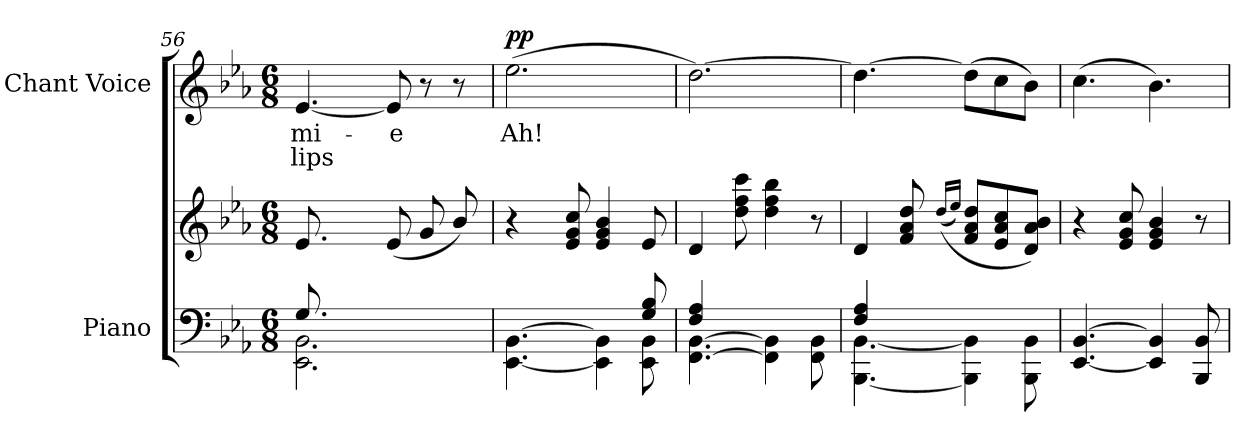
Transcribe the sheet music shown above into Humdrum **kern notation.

**kern	**kern	**kern	**text	**text	**dynam
*part2	*part2	*part1	*part1	*part1	*part1
*staff3	*staff2	*staff1	*staff1	*staff1	*staff1
*I"Piano	*	*I"Chant Voice	*	*	*
*I'Pno	*	*	*	*	*
*clefF4	*clefG2	*clefG2	*	*	*
*k[b-e-a-]	*k[b-e-a-]	*k[b-e-a-]	*	*	*
*M6/8	*M6/8	*M6/8	*	*	*
=56	=56	=56	=56	=56	=56
*^	*	*	*	*	*
*	*^	*	*	*	*	*
!	!	!	!	!	!LO:LY:b	!LO:LY:b	!
8.ryy	8.G/	2.EE-\ 2.BB-\	8.e-/L	[4.e-/	mi-	lips	.
16G/K	2ryy	.	8.ryy	.	.	.	.
8B-/J	.	.	.	.	.	.	.
!	!	!	!	!	!LO:LY:b	!	!
4.ryy	.	.	(<8e-/L	8e-/]	-e	.	.
.	.	.	8g/	8r	.	.	.
.	.	.	8b-/J)	8r	.	.	.
.	16ryy	.	.	.	.	.	.
*v	*v	*v	*	*	*	*	*
!!LO:LB:g=z
=57	=57	=57	=57	=57	=57
*	*	*MM144	*	*	*
*^	*	*	*	*	*
!	!	!	!	!LO:LY:b	!	!LO:DY:a
[4.EE-\ [4.BB-\	8ryy	4r	(>2.ee-\	Ah!	.	pp
*v	*v	*	*	*	*	*
.	8e-/ 8g/ 8cc/	.	.	.	.
4EE-\] 4BB-\]	4e-/ 4g/ 4b-/	.	.	.	.
*^	*	*	*	*	*
8EE-\ 8BB-\	8G/ 8B-/	8e-/	.	.	.	.
=58	=58	=58	=58	=58	=58	=58
[4.FF\ [4.BB-\	4F/ 4A-/	4d/	[2.dd\)	.	.	.
.	2ryy	8dd\ 8ff\ 8ccc\	.	.	.	.
4FF\] 4BB-\]	.	4dd\ 4ff\ 4bb-\	.	.	.	.
8FF\ 8BB-\	.	8r	.	.	.	.
=59	=59	=59	=59	=59	=59	=59
4F/ 4A-/	[4.BBB-\ [4.BB-\	4d/	4.dd\_	.	.	.
2ryy	.	8f/ 8a-/ 8dd/	.	.	.	.
.	.	(<(<16qdd/LL	.	.	.	.
.	.	16qee-/JJ)	.	.	.	.
.	4BBB-\] 4BB-\]	8f/ 8a-/ 8dd/L	(>8dd\L]	.	.	.
.	.	8e-/ 8a-/ 8cc/	8cc\	.	.	.
.	8BBB-\ 8BB-\	8d/ 8a-/ 8b-/J)	8b-\J)	.	.	.
*v	*v	*	*	*	*	*
=60	=60	=60	=60	=60	=60
[4.EE-/ [4.BB-/	4r	(>4.cc\	.	.	.
.	8e-/ 8g/ 8cc/	.	.	.	.
4EE-/] 4BB-/]	4e-/ 4g/ 4b-/	4.b-\)	.	.	.
8BBB-/ 8BB-/	8r	.	.	.	.
=	=	=	=	=	=
*-	*-	*-	*-	*-	*-
